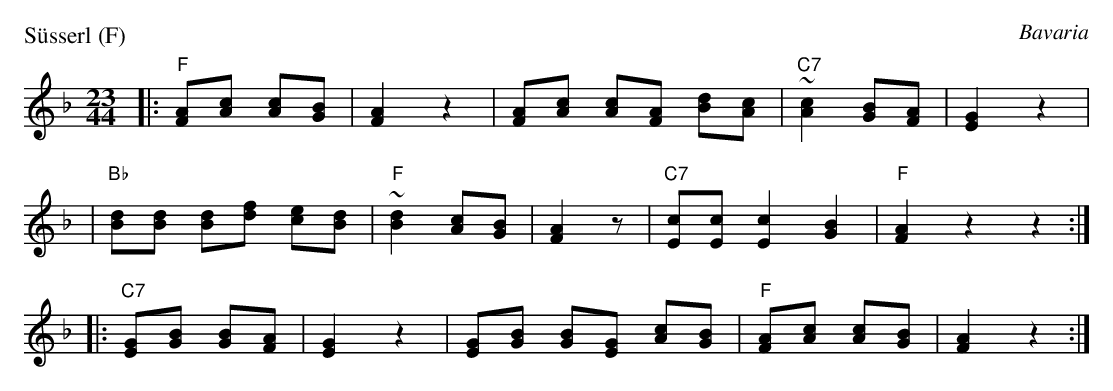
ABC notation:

X:1
P: S\"usserl (F)
O: Bavaria
M: 23/44
L: 1/8
K: F
|: "F"[AF][cA] [cA][BG] | [A2F2] z2 | [AF][cA] [cA][AF] [dB][cA] \
| "C7"~[c2A2] [BG][AF] | [G2E2] z2 |
| "Bb"[dB][dB] [dB][fd] [ec][dB] | "F"~[d2B2] [cA][BG] | [A2F2] z1 \
| "C7"[cE][cE] [c2E2] [B2G2] | "F"[A2F2] z2 z2 :|
|: "C7"[GE][BG] [BG][AF] | [G2E2] z2 | [GE][BG] [BG][GE] [cA][BG] \
| "F"[AF][cA] [cA][BG] | [A2F2] z2 :|
